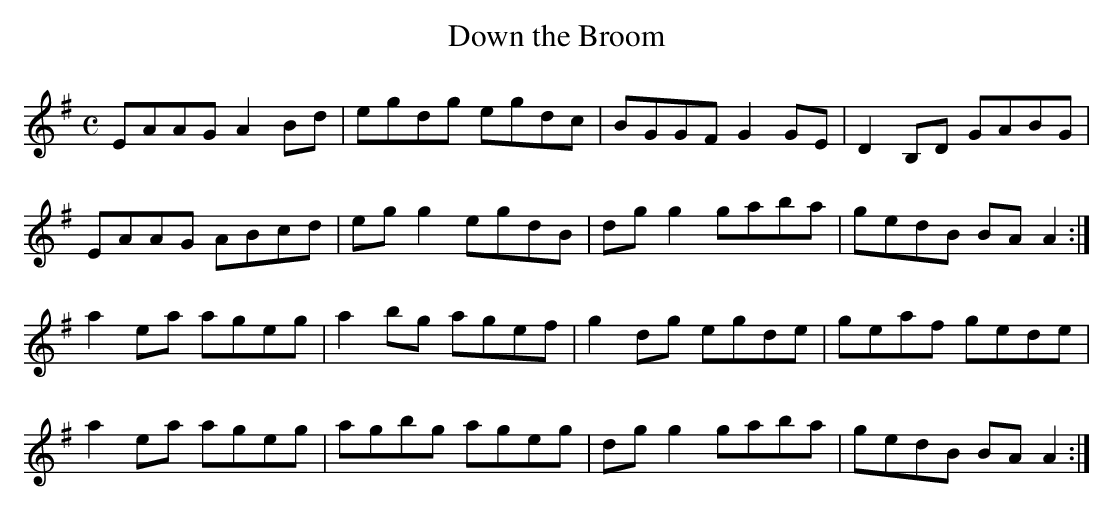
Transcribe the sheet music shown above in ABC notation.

X:1
T:Down the Broom
M:C
L:1/8
K:A Dorian
EAAG A2Bd|egdg egdc|BGGF G2GE|D2B,D GABG|!
EAAG ABcd|egg2 egdB|dgg2 gaba|gedB BAA2:|!
a2ea ageg|a2bg agef|g2dg egde|geaf gede|!
a2ea ageg|agbg ageg|dgg2 gaba|gedB BAA2:|!
